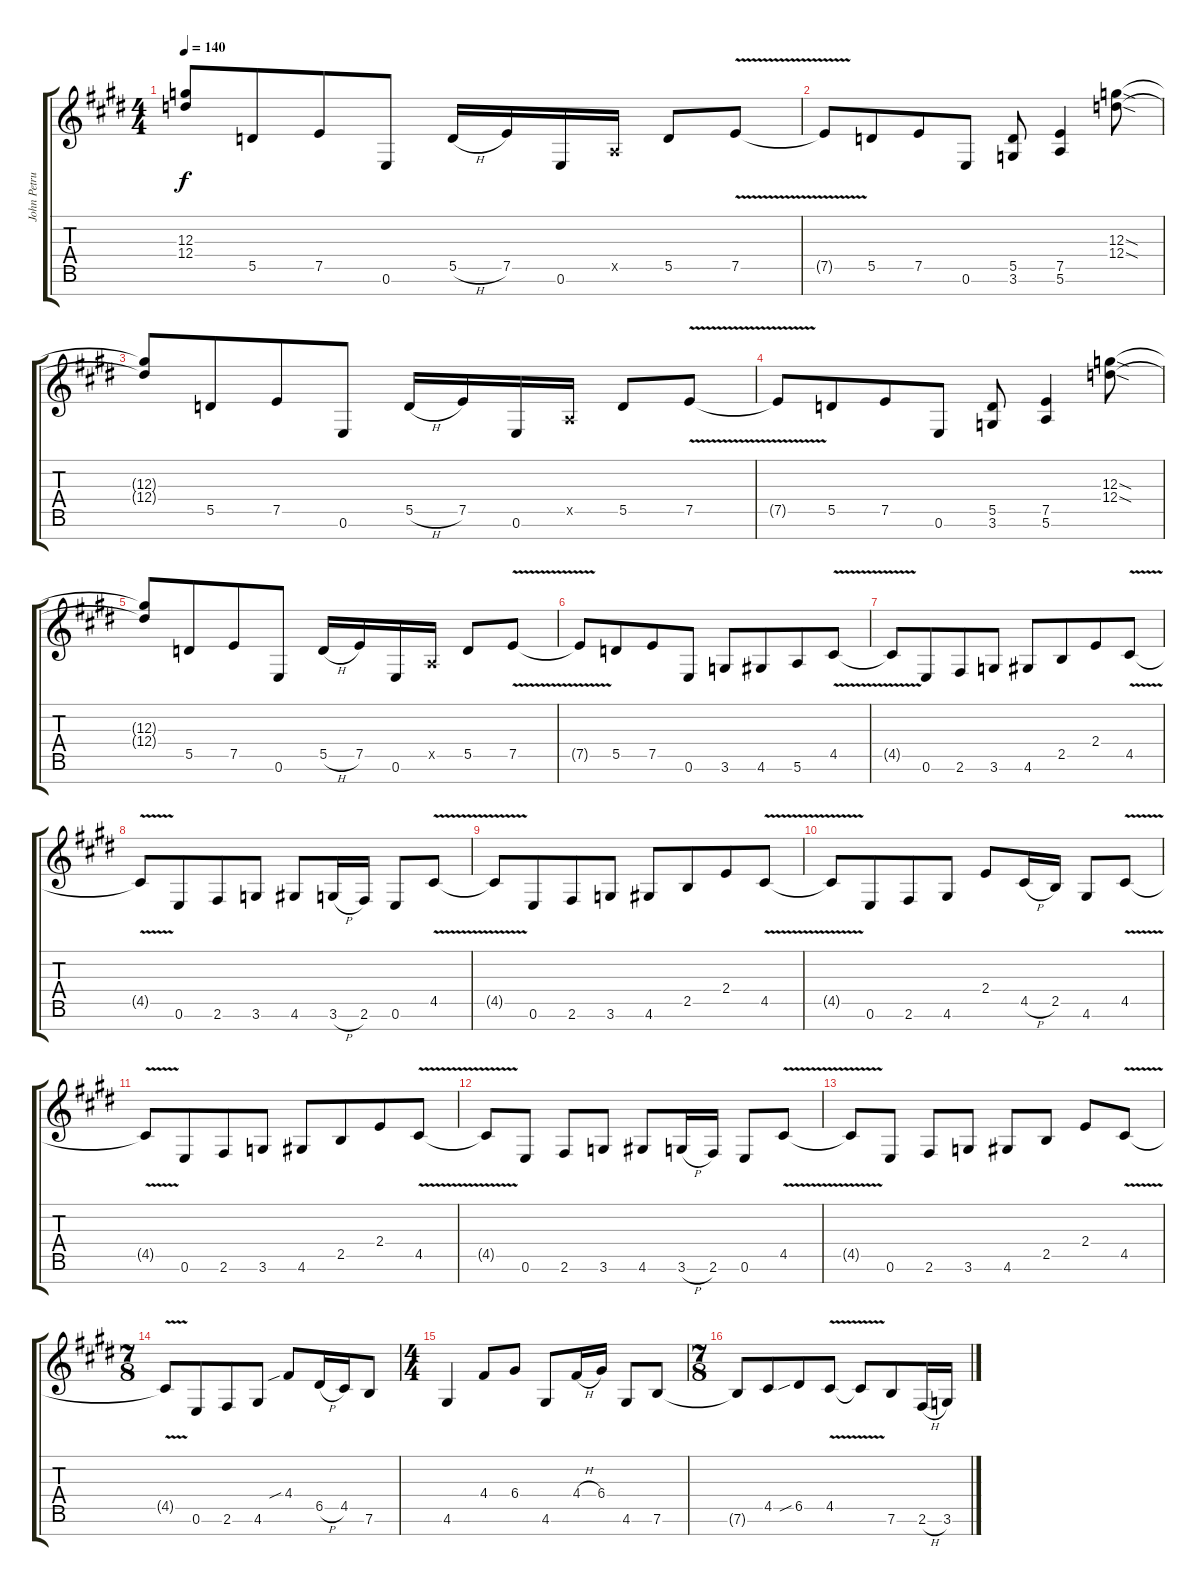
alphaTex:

\track ("John Petrucci - Electric Guitar I" "John Petru") {instrument distortionguitar}
\staff {score tabs}
\tuning (E4 B3 G3 D3 A2 E2 B1) {hide}
\ts (4 4)
\tempo 140
\clef g2
\ks c#minor
(12.3{t} 12.4{t}).8{dy f} 5.5.8{beam merge} 7.5.8 0.6.8 5.5{h}.16 7.5.16 0.6.16 0.5{x}.16 5.5.8 7.5{v}.8 |
7.5{t}.8 5.5.8{beam merge} 7.5.8 0.6.8 (5.5 3.6).8 (7.5 5.6).4 (12.3{sod} 12.4{sod}).8 |
(12.3{t} 12.4{t}).8 5.5.8{beam merge} 7.5.8 0.6.8 5.5{h}.16 7.5.16 0.6.16 0.5{x}.16 5.5.8 7.5{v}.8 |
7.5{t}.8 5.5.8{beam merge} 7.5.8 0.6.8 (5.5 3.6).8 (7.5 5.6).4 (12.3{sod} 12.4{sod}).8 |
(12.3{t} 12.4{t}).8 5.5.8{beam merge} 7.5.8 0.6.8 5.5{h}.16 7.5.16 0.6.16 0.5{x}.16 5.5.8 7.5{v}.8 |
7.5{t}.8 5.5.8{beam merge} 7.5.8 0.6.8 3.6.8 4.6.8{beam merge} 5.6.8 4.5{v}.8 |
4.5{t}.8 0.6.8{beam merge} 2.6.8 3.6.8 4.6.8 2.5.8{beam merge} 2.4.8 4.5{v}.8 |
4.5{t}.8 0.6.8{beam merge} 2.6.8 3.6.8 4.6.8 3.6{h}.16 2.6.16 0.6.8 4.5{v}.8 |
4.5{t}.8 0.6.8{beam merge} 2.6.8 3.6.8 4.6.8 2.5.8{beam merge} 2.4.8 4.5{v}.8 |
4.5{t}.8 0.6.8{beam merge} 2.6.8 4.6.8 2.4.8 4.5{h}.16 2.5.16 4.6.8 4.5{v}.8 |
4.5{t}.8 0.6.8{beam merge} 2.6.8 3.6.8 4.6.8 2.5.8{beam merge} 2.4.8 4.5{v}.8 |
4.5{t}.8 0.6.8 2.6.8 3.6.8 4.6.8 3.6{h}.16 2.6.16 0.6.8 4.5{v}.8 |
4.5{t}.8 0.6.8 2.6.8 3.6.8 4.6.8 2.5.8 2.4.8 4.5{v}.8 |
\ts (7 8)
4.5{t}.8 0.6.8{beam merge} 2.6.8 4.6.8 4.4{sib}.8 6.5{h}.16 4.5.16 7.6.8 |
\ts (4 4)
4.6.4 4.4.8 6.4.8 4.6.8 4.4{h}.16 6.4.16 4.6.8 7.6.8 |
\ts (7 8)
7.6{t}.8 4.5.8{beam merge} 6.5{sib}.8 4.5{v}.8 4.5{t}.8 7.6.8 2.6{h}.16 3.6.16
